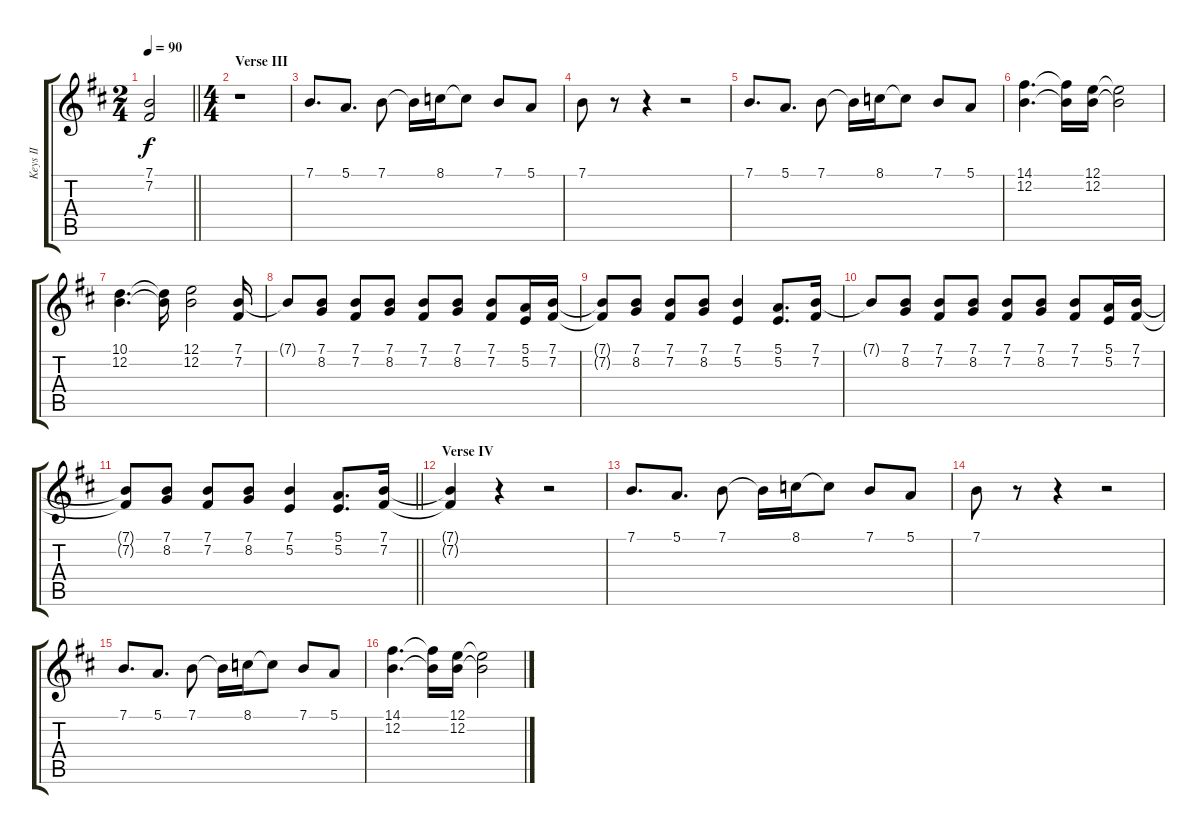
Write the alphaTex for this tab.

\track ("Keys II" "Keys II") {instrument choiraahs}
\staff {score tabs}
\tuning (E4 B3 G3 D3 A2 E2) {hide}
\ts (2 4)
\tempo 90
\clef g2
\barLineRight lightlight
\ks bminor
(7.1{t} 7.2{t}).2{dy f} |
\ts (4 4)
\section ("" "Verse III")
r.1 |
7.1.8{d} 5.1.8{d} 7.1.8 7.1{t}.16 8.1.16 8.1{t}.8 7.1.8 5.1.8 |
7.1.8 r.8 r.4 r.2 |
7.1.8{d} 5.1.8{d} 7.1.8 7.1{t}.16 8.1.16 8.1{t}.8 7.1.8 5.1.8 |
(14.1 12.2).4{d} (14.1{t} 12.2{t}).16 (12.1 12.2).16 (12.1{t} 12.2{t}).2 |
(10.1 12.2).4{d} (10.1{t} 12.2{t}).16 (12.1 12.2).2 (7.1 7.2).16 |
7.1{t}.8 (7.1 8.2).8 (7.1 7.2).8 (7.1 8.2).8 (7.1 7.2).8 (7.1 8.2).8 (7.1 7.2).8 (5.1 5.2).16 (7.1 7.2).16 |
(7.1{t} 7.2{t}).8 (7.1 8.2).8 (7.1 7.2).8 (7.1 8.2).8 (7.1 5.2).4 (5.1 5.2).8{d} (7.1 7.2).16 |
7.1{t}.8 (7.1 8.2).8 (7.1 7.2).8 (7.1 8.2).8 (7.1 7.2).8 (7.1 8.2).8 (7.1 7.2).8 (5.1 5.2).16 (7.1 7.2).16 |
\barLineRight lightlight
(7.1{t} 7.2{t}).8 (7.1 8.2).8 (7.1 7.2).8 (7.1 8.2).8 (7.1 5.2).4 (5.1 5.2).8{d} (7.1 7.2).16 |
\section ("" "Verse IV")
(7.1{t} 7.2{t}).4 r.4 r.2 |
7.1.8{d} 5.1.8{d} 7.1.8 7.1{t}.16 8.1.16 8.1{t}.8 7.1.8 5.1.8 |
7.1.8 r.8 r.4 r.2 |
7.1.8{d} 5.1.8{d} 7.1.8 7.1{t}.16 8.1.16 8.1{t}.8 7.1.8 5.1.8 |
(14.1 12.2).4{d} (14.1{t} 12.2{t}).16 (12.1 12.2).16 (12.1{t} 12.2{t}).2
